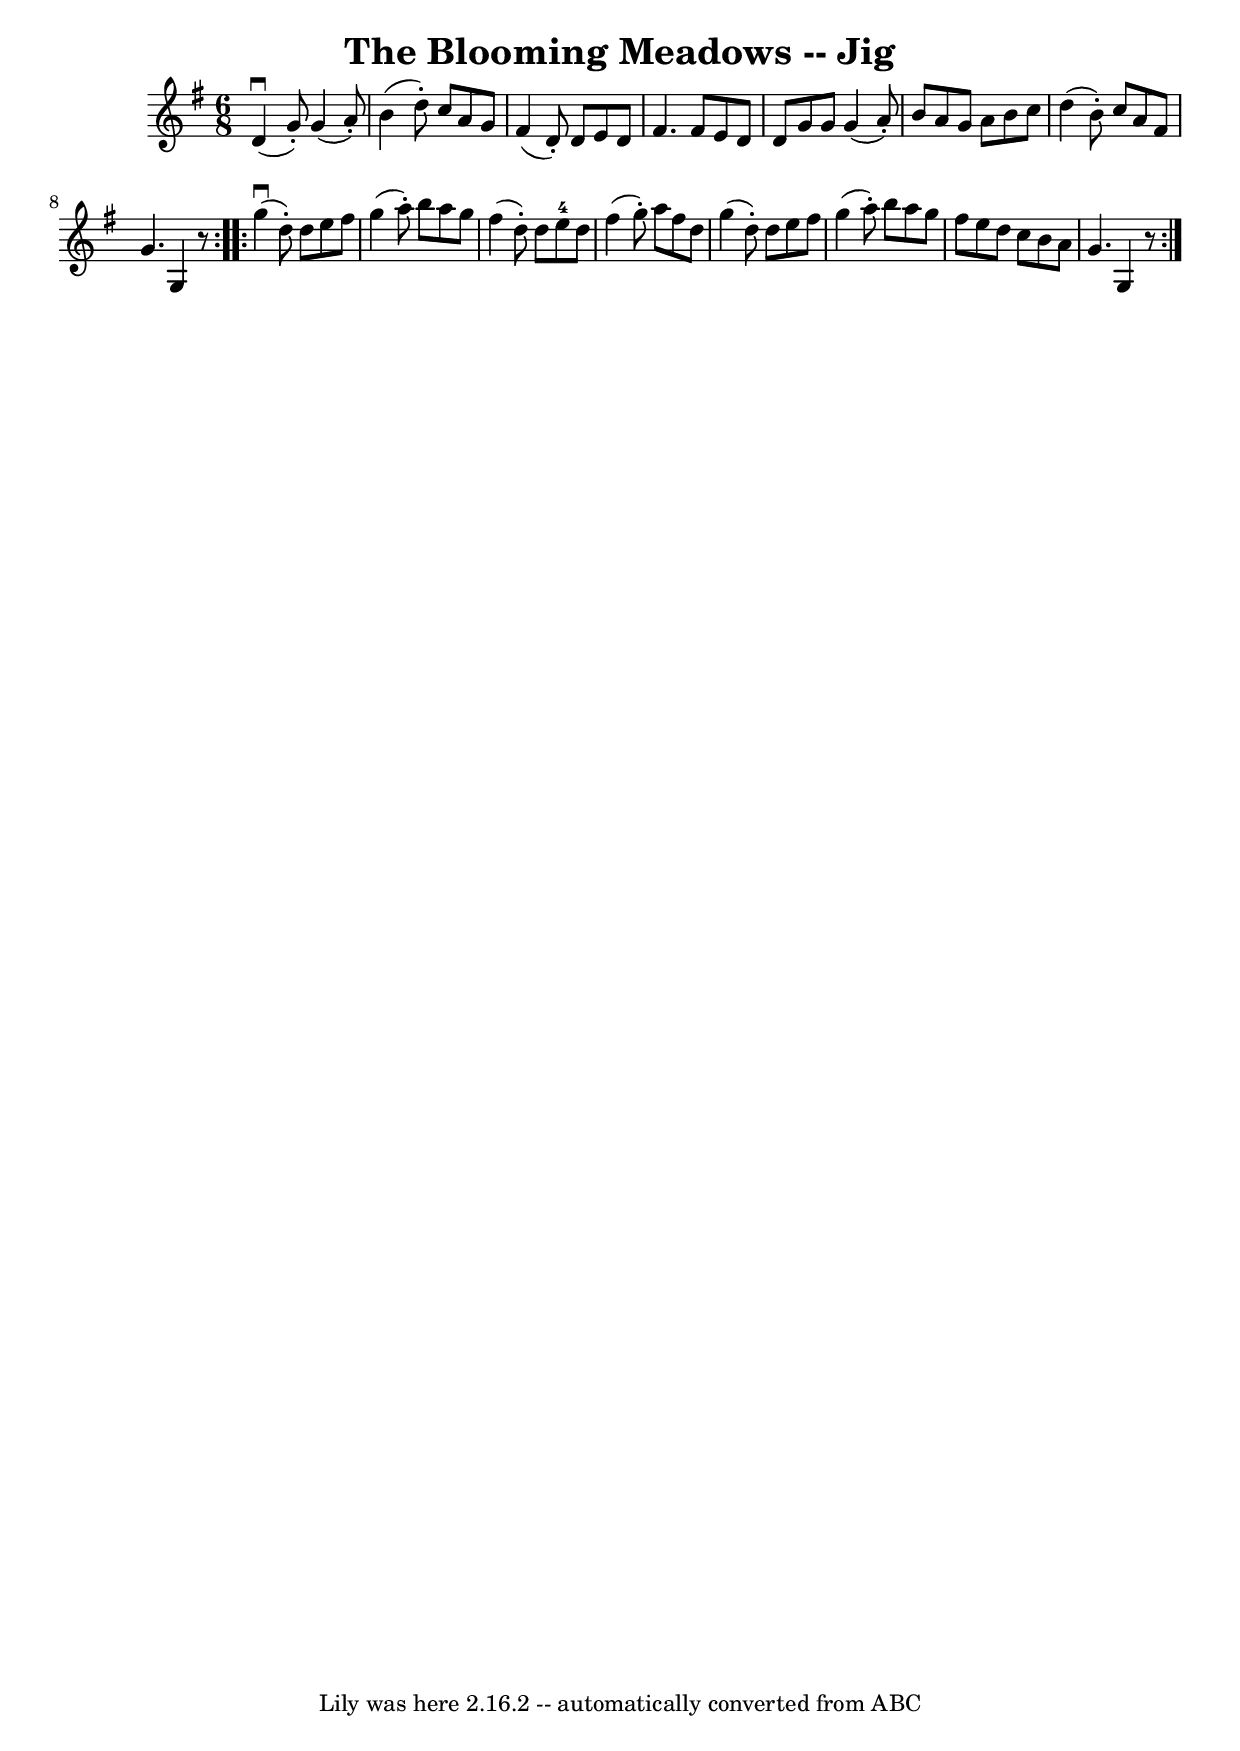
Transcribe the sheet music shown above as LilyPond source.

\version "2.7.40"
\include "Mammoth.ily"
\header {
	book = "Ryan's Mammoth Collection"
	crossRefNumber = "1"
	footnotes = "\\\\85 438"
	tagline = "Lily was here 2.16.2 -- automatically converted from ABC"
	title = "The Blooming Meadows -- Jig"
}
voicedefault =  {
\set Score.defaultBarType = "empty"

\repeat volta 2 {
\time 6/8 \key g \major d'4^\downbow(g'8 -.) g'4 (a'8 -.)   
|
 b'4 (d''8 -.) c''8 a'8 g'8    |
 fis'4 (d'8 
-.) d'8 e'8 d'8    |
 fis'4. fis'8 e'8 d'8    
|
 d'8 g'8 g'8 g'4 (a'8 -.)   |
 b'8 a'8    
g'8 a'8 b'8 c''8    |
 d''4 (b'8 -.) c''8 a'8    
fis'8    |
 g'4. g4    r8   }     \repeat volta 2 { g''4 
^\downbow(d''8 -.) d''8 e''8 fis''8    |
 g''4 (a''8 -. 
-) b''8 a''8 g''8    |
 fis''4 (d''8 -.) d''8 e''8 
-4 d''8    |
 fis''4 (g''8 -.) a''8 fis''8 d''8    
|
 g''4 (d''8 -.) d''8 e''8 fis''8    |
 g''4 (
 a''8 -.) b''8 a''8 g''8    |
 fis''8 e''8 d''8 c''8 
 b'8 a'8    |
 g'4. g4    r8   }   
}

\score{
    <<

	\context Staff="default"
	{
	    \voicedefault 
	}

    >>
	\layout {
	}
	\midi {}
}
